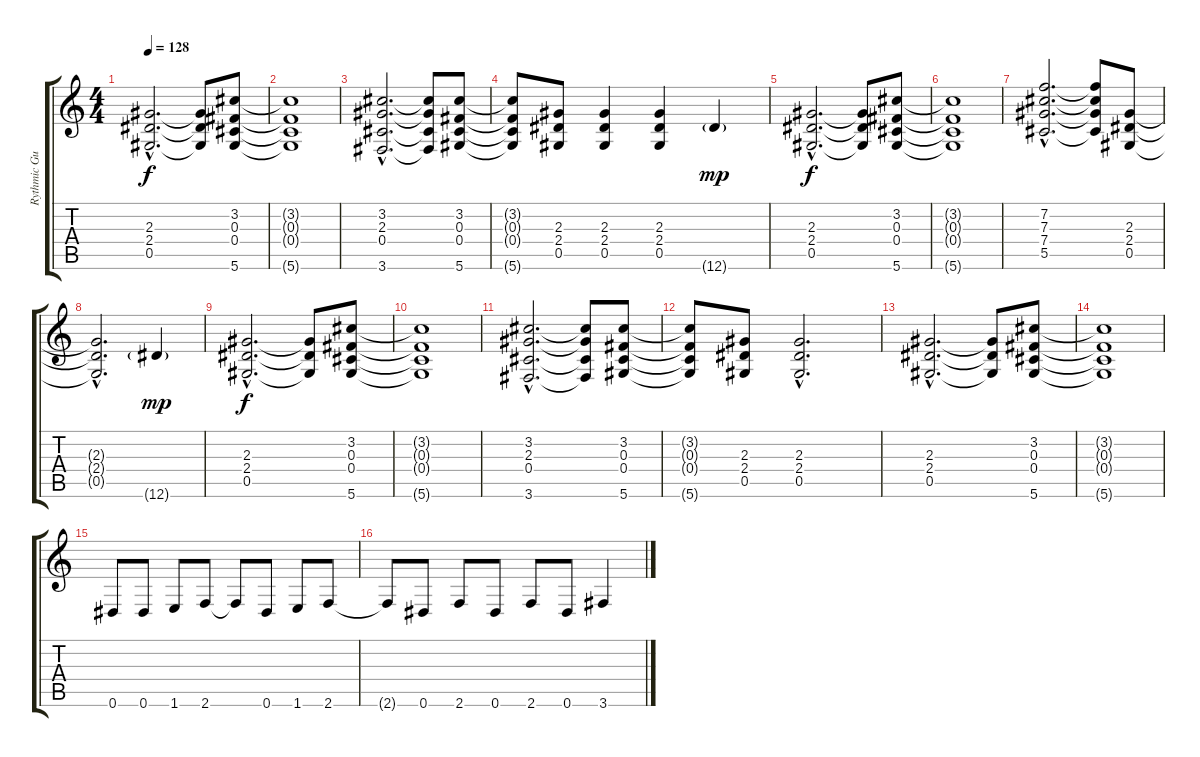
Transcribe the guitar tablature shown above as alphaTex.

\track ("Rythmic Guitar" "Rythmic Gu") {instrument distortionguitar}
\staff {score tabs}
\tuning (Eb4 Bb3 Gb3 Db3 Ab2 Eb2) {hide}
\ts (4 4)
\tempo 128
\clef g2
\ks c
(2.3{hac} 2.4{hac} 0.5{hac}).2{d dy f} (2.3{t} 2.4{t} 0.5{t}).8 (3.2 0.3 0.4 5.6).8 |
(3.2{t} 0.3{t} 0.4{t} 5.6{t}).1 |
(3.2{hac} 2.3{hac} 0.4{hac} 3.6{hac}).2{d} (3.2{t} 2.3{t} 0.4{t} 3.6{t}).8 (3.2 0.3 0.4 5.6).8 |
(3.2{t} 0.3{t} 0.4{t} 5.6{t}).8 (2.3 2.4 0.5).8 (2.3 2.4 0.5).4 (2.3 2.4 0.5).4 12.6{g}.4{dy mp} |
(2.3{hac} 2.4{hac} 0.5{hac}).2{d dy f} (2.3{t} 2.4{t} 0.5{t}).8 (3.2 0.3 0.4 5.6).8 |
(3.2{t} 0.3{t} 0.4{t} 5.6{t}).1 |
(7.2{hac} 7.3{hac} 7.4{hac} 5.5{hac}).2{d} (7.2{t} 7.3{t} 7.4{t} 5.5{t}).8 (2.3 2.4 0.5).8 |
(2.3{hac t} 2.4{hac t} 0.5{hac t}).2{d} 12.6{g}.4{dy mp} |
(2.3{hac} 2.4{hac} 0.5{hac}).2{d dy f} (2.3{t} 2.4{t} 0.5{t}).8 (3.2 0.3 0.4 5.6).8 |
(3.2{t} 0.3{t} 0.4{t} 5.6{t}).1 |
(3.2{hac} 2.3{hac} 0.4{hac} 3.6{hac}).2{d} (3.2{t} 2.3{t} 0.4{t} 3.6{t}).8 (3.2 0.3 0.4 5.6).8 |
(3.2{t} 0.3{t} 0.4{t} 5.6{t}).8 (2.3 2.4 0.5).8 (2.3{hac} 2.4{hac} 0.5{hac}).2{d} |
(2.3{hac} 2.4{hac} 0.5{hac}).2{d} (2.3{t} 2.4{t} 0.5{t}).8 (3.2 0.3 0.4 5.6).8 |
(3.2{t} 0.3{t} 0.4{t} 5.6{t}).1 |
0.6.8 0.6.8 1.6.8 2.6.8 2.6{t}.8 0.6.8 1.6.8 2.6.8 |
2.6{t}.8 0.6.8 2.6.8 0.6.8 2.6.8 0.6.8 3.6.4
